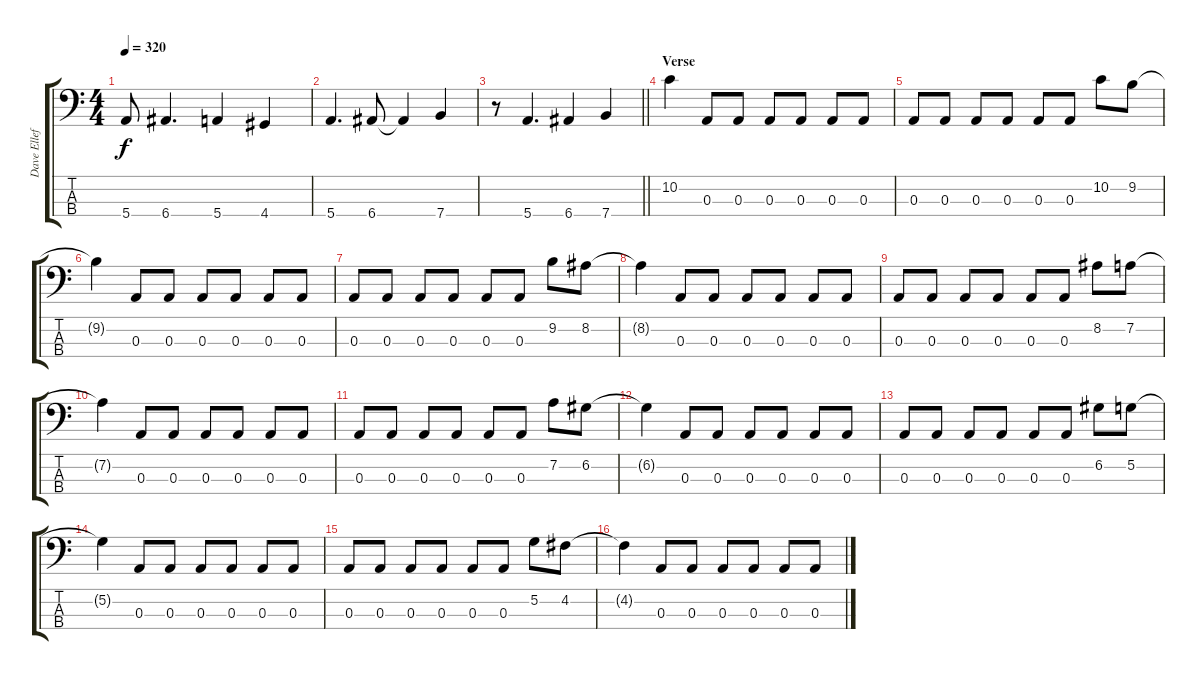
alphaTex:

\track ("Dave Ellefson" "Dave Ellef") {instrument electricbasspick}
\staff {score tabs}
\tuning (G2 D2 A1 E1) {hide}
\ts (4 4)
\tempo 320
\clef f4
\ks c
5.4{t}.8{dy f} 6.4.4{d} 5.4.4 4.4.4 |
5.4.4{d} 6.4.8 6.4{t}.4 7.4.4 |
\barLineRight lightlight
r.8 5.4.4{d} 6.4.4 7.4.4 |
\section ("" "Verse")
10.2.4 0.3.8 0.3.8 0.3.8 0.3.8 0.3.8 0.3.8 |
0.3.8 0.3.8 0.3.8 0.3.8 0.3.8 0.3.8 10.2.8 9.2.8 |
9.2{t}.4 0.3.8 0.3.8 0.3.8 0.3.8 0.3.8 0.3.8 |
0.3.8 0.3.8 0.3.8 0.3.8 0.3.8 0.3.8 9.2.8 8.2.8 |
8.2{t}.4 0.3.8 0.3.8 0.3.8 0.3.8 0.3.8 0.3.8 |
0.3.8 0.3.8 0.3.8 0.3.8 0.3.8 0.3.8 8.2.8 7.2.8 |
7.2{t}.4 0.3.8 0.3.8 0.3.8 0.3.8 0.3.8 0.3.8 |
0.3.8 0.3.8 0.3.8 0.3.8 0.3.8 0.3.8 7.2.8 6.2.8 |
6.2{t}.4 0.3.8 0.3.8 0.3.8 0.3.8 0.3.8 0.3.8 |
0.3.8 0.3.8 0.3.8 0.3.8 0.3.8 0.3.8 6.2.8 5.2.8 |
5.2{t}.4 0.3.8 0.3.8 0.3.8 0.3.8 0.3.8 0.3.8 |
0.3.8 0.3.8 0.3.8 0.3.8 0.3.8 0.3.8 5.2.8 4.2.8 |
4.2{t}.4 0.3.8 0.3.8 0.3.8 0.3.8 0.3.8 0.3.8
